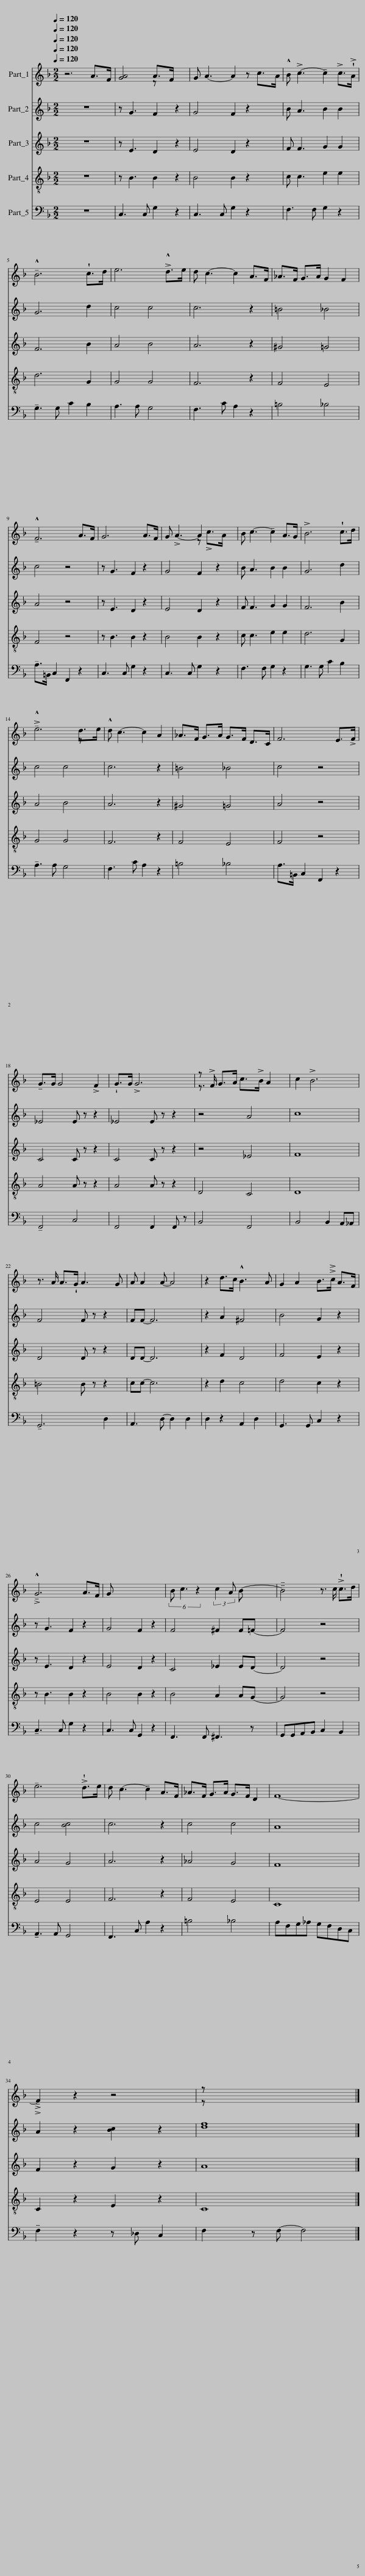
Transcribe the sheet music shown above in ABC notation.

X:1
%%score ( 1 2 ) 3 4 5 6
L:1/8
Q:1/4=120
M:2/2
I:linebreak $
K:F
V:1 treble
V:2 treble
V:3 treble
V:4 treble
V:5 treble-8
V:6 bass
V:1
 z6 A>F | [GA]4 A>F x2 | G A3- A2 z c>A | !^!B !>!c3- !tenuto!c2 !>!c>!>!!wedge!A |$ !^!!tenuto!B6 !wedge!c>d | %5
 e6 !>!!^!d>e | d c3- c2 A>F | _A>F G>A G2 F2 |$ !^!!tenuto!F6 A>F | G6 A>F | %10
 G !>!A3- A2 x2 | B c3- !tenuto!c2 A>G | !>!B6 !wedge!c>d |$ !>!!^!!tenuto!e6 d>e | !^!d c3- c2 A2 | %15
 _A>F G>A G>F D>C | F6 E>!>!F |$ !tenuto!G>G G4 !>!F2 | !wedge!G>G !>!G6 | z !>!F/ G>A c>!>!B A2 x/ | %20
 c2 !>!B6 |$ z3/2 A/ A>!wedge!G A3 G | A A2 A- A4 | z2 d>c !^!B3 A | G2 A2 B>!>!c A>F |$ %25
 !>!!^!!tenuto!G6 A>F | G x7 | (6:4:3B c3 z2 (3:2:2c2 A B- x19/8 | !tenuto!B4 z3/2 c/ !>!!wedge!c>d |$ !tenuto!e6 !>!!wedge!d>e | %30
 d c3- !tenuto!c2 A>F | _A>F G>A G>F D2 | F8- |$ !>!!tenuto!F2 z2 z4 | z x7 |] %35
V:2
 x8 | x4 z x3 | x9 | x8 |$ x8 | %5
 x8 | x8 | x8 |$ x8 | x8 | %10
 x4 z !>!c>A x | x8 | x8 |$ x6 z x | x8 | %15
 x8 | x8 |$ x8 | x8 | z3/2 x13/2 | %20
 x8 |$ x8 | x8 | x8 | x8 |$ %25
 x8 | x8 | x75/8 | x8 |$ x8 | %30
 x8 | x8 | x8 |$ x8 | z x7 |] %35
V:3
 z8 | z G3 F2 z2 | G4 F2 z2 x | B A3 B2 B2 |$ G6 d2 | %5
 c4 c4 | c6 z2 | =B4 _B4 |$ c4 z4 | z G3 F2 z2 | %10
 G4 F2 z2 | B A3 B2 B2 | G6 d2 |$ c4 c4 | c6 z2 | %15
 =B4 _B4 | c4 z4 |$ _E4 E z z2 | _E4 E z z2 | z4 A4 | %20
 c8 |$ F4 F z z2 | FF- F6 | z2 A2 ^F4 | B4 G2 z2 |$ %25
 z G3 F2 z2 | G4 F2 z2 | F4 ^F2 F=F- x11/8 | F4 z4 |$ c4 [Bc]4 | %30
 c6 z2 | c4 c4 | A8 |$ A2 z2 [Bc]2 z2 | [df]8 |] %35
V:4
 z8 | z E3 D2 z2 | E4 D2 z2 x | F F3 G2 G2 |$ F6 B2 | %5
 A4 B4 | A6 z2 | ^G4 =G4 |$ A4 z4 | z E3 D2 z2 | %10
 E4 D2 z2 | F F3 G2 G2 | F6 B2 |$ A4 B4 | A6 z2 | %15
 ^G4 =G4 | A4 z4 |$ C4 C z z2 | C4 C z z2 | z4 _E4 | %20
 F8 |$ D4 D z z2 | DD- D6 | z2 F2 D4 | F4 E2 z2 |$ %25
 z E3 D2 z2 | E4 D2 z2 | C4 _E2 ED- x11/8 | D4 z4 |$ A4 G4 | %30
 A6 z2 | _A4 G4 | F8 |$ F2 z2 G2 z2 | A8 |] %35
V:5
 z8 | z B3 B2 z2 | B4 B2 z2 x | c c3 e2 e2 |$ d6 G2 | %5
 G4 G4 | F6 z2 | F4 E4 |$ F4 z4 | z B3 B2 z2 | %10
 B4 B2 z2 | c c3 e2 e2 | d6 G2 |$ G4 G4 | F6 z2 | %15
 F4 E4 | F4 z4 |$ A4 A z z2 | A4 A z z2 | D4 C4 | %20
 D8 |$ =B4 B z z2 | cc- c6 | z2 d2 c4 | d4 c2 z2 |$ %25
 z B3 B2 z2 | B4 B2 z2 | B4 A2 AG- x11/8 | G4 z4 |$ E4 E4 | %30
 F6 z2 | F4 E4 | C8 |$ C2 z2 E2 z2 | C8 |] %35
V:6
 z8 | C,3 C, G,2 z2 | C,3 C, G,2 z2 x | F,3 F, G,2 z2 |$ !tenuto!G,3 G, C2 B,2 | %5
 A,3 A, G,4 | F,3 C A,2 z2 | =B,4 _B,4 |$ !tenuto!A,>=B,, C,2 F,,2 z2 | C,3 C, G,2 z2 | %10
 C,3 C, G,2 z2 | F,3 F, G,2 z2 | G,3 G, C2 B,2 |$ !tenuto!A,3 A, G,4 | F,3 C A,2 z2 | %15
 =B,4 _B,4 | A,>=B,, C,2 F,,2 z2 |$ !tenuto!F,,4 C,4 | F,,4 F,,2 F,, z | B,,4 F,,4 | %20
 B,,4 B,,2 A,,_A,, |$ !tenuto!G,,6 D,2 | A,,3 D,- D,2 D,2 | D,2 z2 A,,2 D,2 | G,,3 G,, C,2 z2 |$ %25
 !tenuto!C,3 C, G,2 z2 | C,3 C, G,,2 z2 | F,,3 F,, ^F,,3 z x11/8 | G,,G,,A,,B,, C,2 B,,2 |$ !tenuto!A,,3 A,, G,,4 | %30
 F,,3 C, A,2 z2 | =B,4 _B,4 | A,F,G,_A, G,F,D,C, |$ !tenuto!F,2 z2 z _D, C,2 | F,2 z F,- F,4 |] %35
